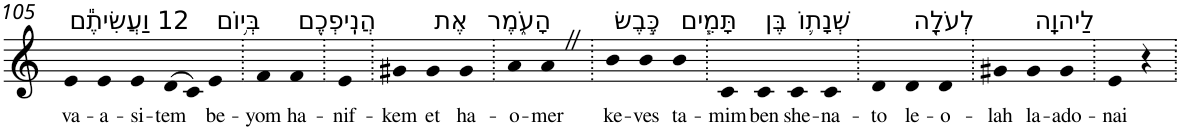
**kern	**text
*part1	*part1
*staff1	*staff1
*I"Piano	*
*I'Pno	*
!!LO:PB:g=z
*clefG2	*
*k[]	*
=105	=105
!LO:TX:a:t=12 וַעֲשִׂיתֶ֕ם	!
!	!LO:LY:b
4e	va-
!	!LO:LY:b
4e	-a-
!	!LO:LY:b
4e	-si-
!	!LO:LY:b
(>8d	-tem
8c)	.
!LO:TX:a:t=בְּי֥וֹם	!
!	!LO:LY:b
4e	be-
=106.	=106.
!	!LO:LY:b
4f	-yom
!LO:TX:a:t=הֲנִֽיפְכֶ֖ם	!
!	!LO:LY:b
4f	ha-
=107.	=107.
!	!LO:LY:b
4e	-nif-
=108.	=108.
!	!LO:LY:b
4g#X	-kem
!LO:TX:a:t=אֶת	!
!	!LO:LY:b
4g#	et
!LO:TX:a:t=הָעֹ֑מֶר	!
!	!LO:LY:b
4g#	ha-
=109.	=109.
!	!LO:LY:b
4a	-o-
!	!LO:LY:b
4aZ	-mer
=110.	=110.
!LO:TX:a:t=כֶּ֣בֶשׂ	!
!	!LO:LY:b
4b	ke-
!	!LO:LY:b
4b	-ves
!LO:TX:a:t=תָּמִ֧ים	!
!	!LO:LY:b
4b	ta-
=111.	=111.
!	!LO:LY:b
4c	-mim
!LO:TX:a:t=בֶּן	!
!	!LO:LY:b
4c	ben
!LO:TX:a:t=שְׁנָת֛וֹ	!
!	!LO:LY:b
4c	she-
!	!LO:LY:b
4c	-na-
=112.	=112.
!	!LO:LY:b
4d	-to
!LO:TX:a:t=לְעֹלָ֖ה	!
!	!LO:LY:b
4d	le-
!	!LO:LY:b
4d	-o-
=113.	=113.
!	!LO:LY:b
4g#X	-lah
!LO:TX:a:t=לַיהוָֽה	!
!	!LO:LY:b
4g#	la-
!	!LO:LY:b
4g#	-ado-
=114.	=114.
!	!LO:LY:b
4e	-nai
4r	.
=.	=.
*-	*-
